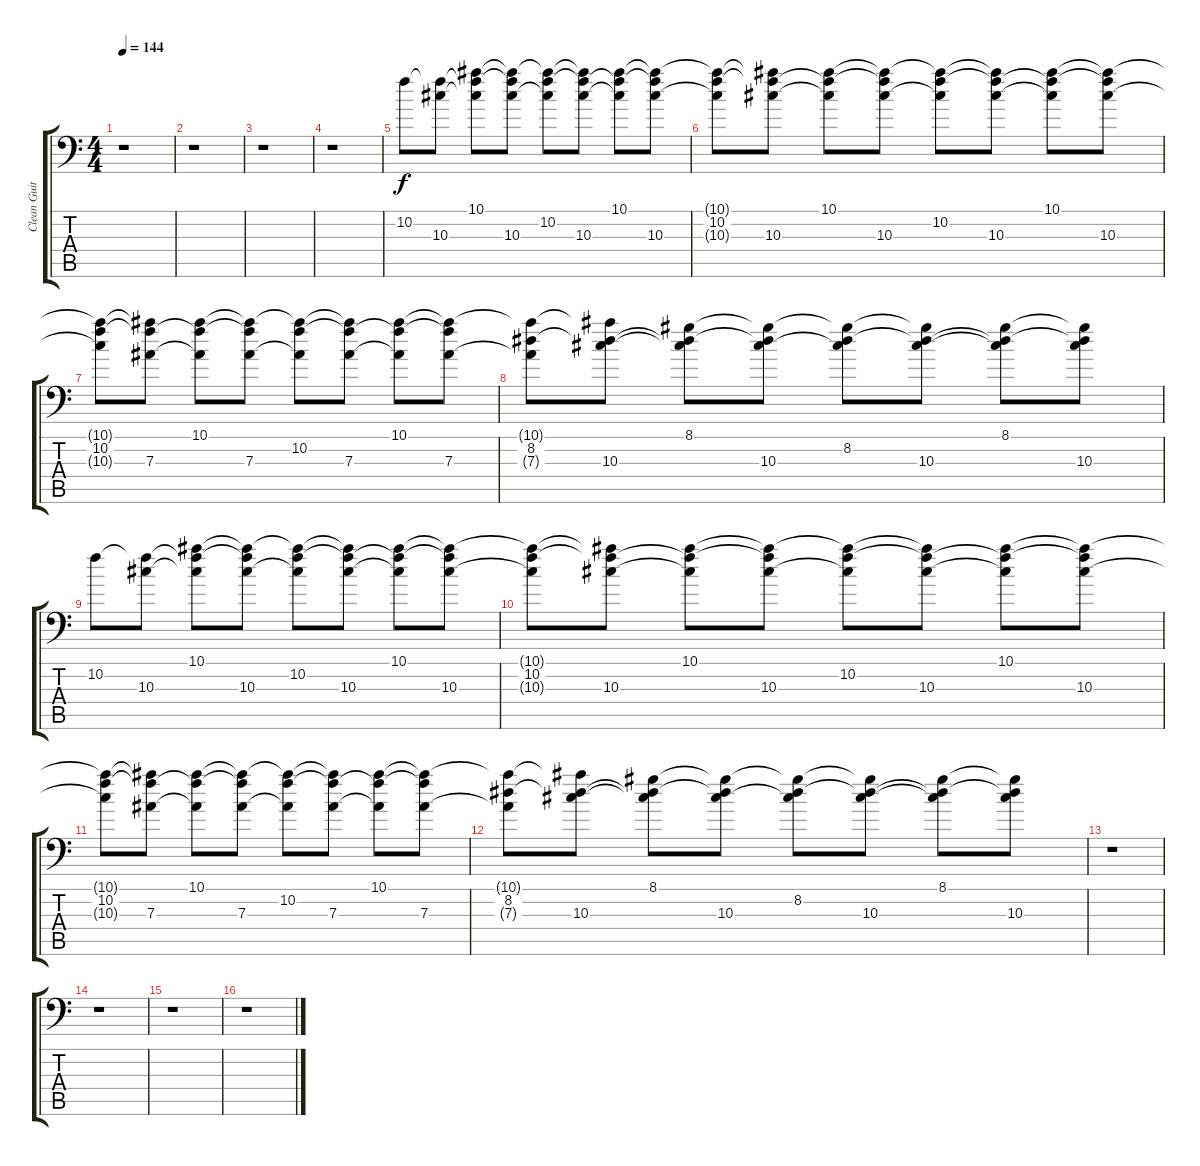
\track ("Clean Guitar" "Clean Guit") {instrument electricguitarjazz}
\staff {score tabs}
\tuning (C4 G3 Eb3 Bb2 F2 Bb1) {hide}
\ts (4 4)
\tempo 144
\clef f4
\ks c
r.1{dy f} |
r.1 |
r.1 |
r.1 |
10.2.8 (10.2{t} 10.3).8 (10.1 10.2{t} 10.3{t}).8 (10.1{t} 10.2{t} 10.3).8 (10.1{t} 10.2 10.3{t}).8 (10.1{t} 10.2{t} 10.3).8 (10.1 10.2{t} 10.3{t}).8 (10.1{t} 10.2{t} 10.3).8 |
(10.1{t} 10.2 10.3{t}).8 (10.1{t} 10.2{t} 10.3).8 (10.1 10.2{t} 10.3{t}).8 (10.1{t} 10.2{t} 10.3).8 (10.1{t} 10.2 10.3{t}).8 (10.1{t} 10.2{t} 10.3).8 (10.1 10.2{t} 10.3{t}).8 (10.1{t} 10.2{t} 10.3).8 |
(10.1{t} 10.2 10.3{t}).8 (10.1{t} 10.2{t} 7.3).8 (10.1 10.2{t} 7.3{t}).8 (10.1{t} 10.2{t} 7.3).8 (10.1{t} 10.2 7.3{t}).8 (10.1{t} 10.2{t} 7.3).8 (10.1 10.2{t} 7.3{t}).8 (10.1{t} 10.2{t} 7.3).8 |
(10.1{t} 8.2 7.3{t}).8 (10.1{t} 8.2{t} 10.3).8 (8.1 8.2{t} 10.3{t}).8 (8.1{t} 8.2{t} 10.3).8 (8.1{t} 8.2 10.3{t}).8 (8.1{t} 8.2{t} 10.3).8 (8.1 8.2{t} 10.3{t}).8 (8.1{t} 8.2{t} 10.3).8 |
10.2.8 (10.2{t} 10.3).8 (10.1 10.2{t} 10.3{t}).8 (10.1{t} 10.2{t} 10.3).8 (10.1{t} 10.2 10.3{t}).8 (10.1{t} 10.2{t} 10.3).8 (10.1 10.2{t} 10.3{t}).8 (10.1{t} 10.2{t} 10.3).8 |
(10.1{t} 10.2 10.3{t}).8 (10.1{t} 10.2{t} 10.3).8 (10.1 10.2{t} 10.3{t}).8 (10.1{t} 10.2{t} 10.3).8 (10.1{t} 10.2 10.3{t}).8 (10.1{t} 10.2{t} 10.3).8 (10.1 10.2{t} 10.3{t}).8 (10.1{t} 10.2{t} 10.3).8 |
(10.1{t} 10.2 10.3{t}).8 (10.1{t} 10.2{t} 7.3).8 (10.1 10.2{t} 7.3{t}).8 (10.1{t} 10.2{t} 7.3).8 (10.1{t} 10.2 7.3{t}).8 (10.1{t} 10.2{t} 7.3).8 (10.1 10.2{t} 7.3{t}).8 (10.1{t} 10.2{t} 7.3).8 |
(10.1{t} 8.2 7.3{t}).8 (10.1{t} 8.2{t} 10.3).8 (8.1 8.2{t} 10.3{t}).8 (8.1{t} 8.2{t} 10.3).8 (8.1{t} 8.2 10.3{t}).8 (8.1{t} 8.2{t} 10.3).8 (8.1 8.2{t} 10.3{t}).8 (8.1{t} 8.2{t} 10.3).8 |
r.1 |
r.1 |
r.1 |
r.1
